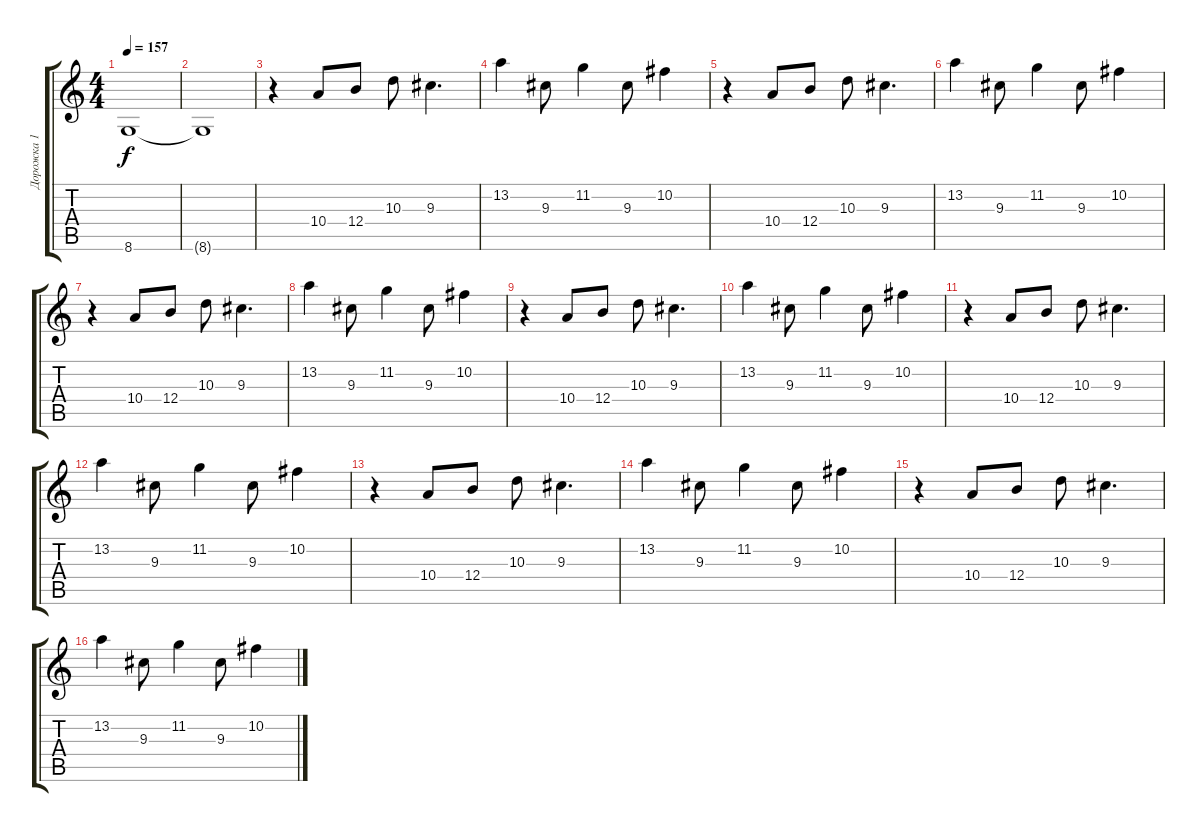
\track ("Дорожка 1" "Дорожка 1") {instrument distortionguitar}
\staff {score tabs}
\tuning (Db4 Ab3 E3 B2 Gb2 B1) {hide}
\ts (4 4)
\tempo 157
\clef g2
\ks c
8.6.1{dy f} |
8.6{t}.1 |
r.4{volume 16 instrument electricguitarclean} 10.4.8 12.4.8 10.3.8 9.3.4{d} |
13.2.4 9.3.8 11.2.4 9.3.8 10.2.4 |
r.4 10.4.8 12.4.8 10.3.8 9.3.4{d} |
13.2.4 9.3.8 11.2.4 9.3.8 10.2.4 |
r.4 10.4.8 12.4.8 10.3.8 9.3.4{d} |
13.2.4 9.3.8 11.2.4 9.3.8 10.2.4 |
r.4 10.4.8 12.4.8 10.3.8 9.3.4{d} |
13.2.4 9.3.8 11.2.4 9.3.8 10.2.4 |
r.4 10.4.8 12.4.8 10.3.8 9.3.4{d} |
13.2.4 9.3.8 11.2.4 9.3.8 10.2.4 |
r.4 10.4.8 12.4.8 10.3.8 9.3.4{d} |
13.2.4 9.3.8 11.2.4 9.3.8 10.2.4 |
r.4 10.4.8 12.4.8 10.3.8 9.3.4{d} |
13.2.4 9.3.8 11.2.4 9.3.8 10.2.4
